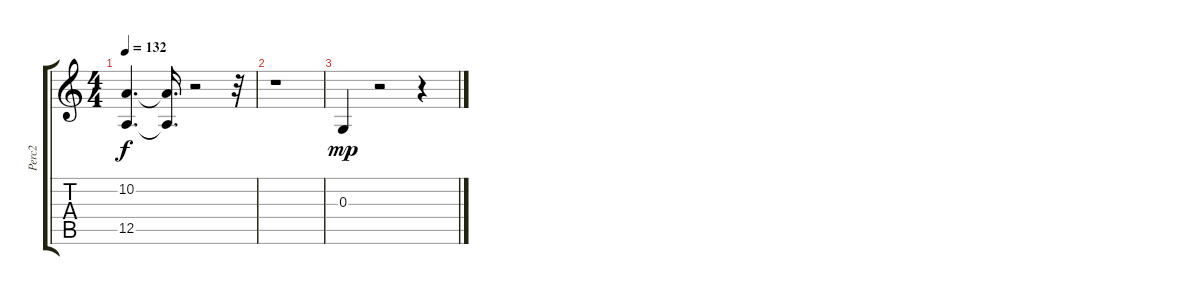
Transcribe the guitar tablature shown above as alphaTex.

\track ("Perc2" "Perc2") {instrument oboe}
\staff {score tabs}
\tuning (E4 B3 G3 D3 A2 E2) {hide}
\ts (4 4)
\tempo 132
\clef g2
\ks c
(10.2{t} 12.5{t}).4{d dy f} (10.2{t} 12.5{t}).16{d} r.2 r.32 |
r.1 |
0.3.4{dy mp} r.2 r.4
